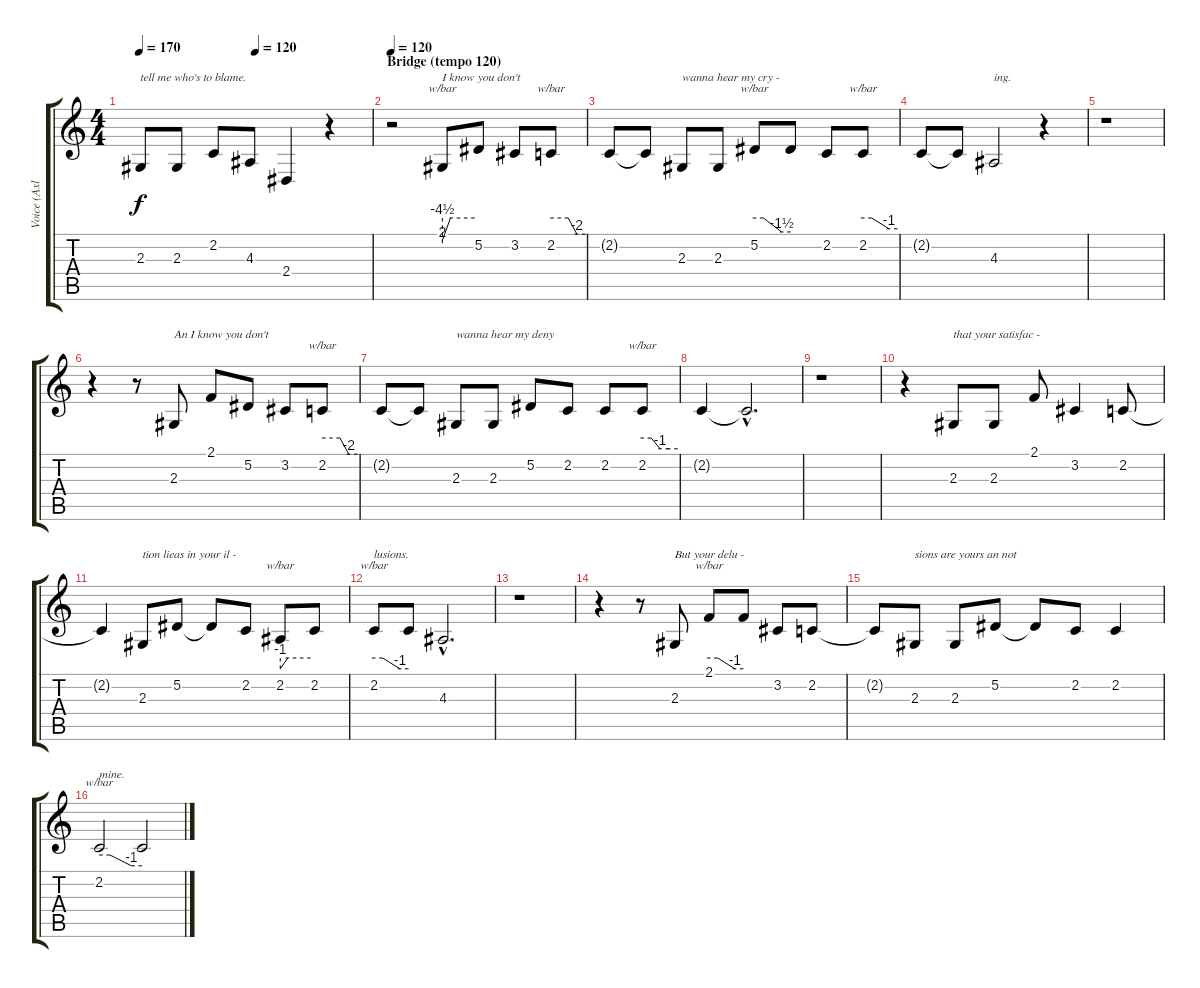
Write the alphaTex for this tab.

\track ("Voice (Axl)" "Voice (Axl") {instrument lead2sawtooth}
\staff {score tabs}
\tuning (Eb4 Bb3 Gb3 Db3 Ab2 Eb2) {hide}
\ts (4 4)
\tempo 170
\tempo (120 0.5)
\clef g2
\ks c
2.3.8{txt "tell me who's to blame." dy f} 2.3.8 2.2.8 4.3.8 2.4.4 r.4 |
\section ("" "Bridge (tempo 120)")
\tempo 120
r.2 2.1.8{tbe (custom default 0 -18 15 0 60 0) txt "I know you don't"} 5.2.8 3.2.8 2.2.8{tbe (custom default 0 0 30 0 45 -8 60 -8)} |
2.2{t}.8 2.2{t}.8 2.3.8{txt "wanna hear my cry - "} 2.3.8 5.2.8{tbe (custom default 0 0 15 0 45 -6 60 -6)} 5.2{t}.8 2.2.8 2.2.8{tbe (custom default 0 0 15 0 45 -4 60 -4)} |
2.2{t}.8 2.2{t}.8 4.3.2{txt "ing."} r.4 |
r.1 |
r.4 r.8 2.3.8{txt "An I know you don't"} 2.1.8 5.2.8 3.2.8 2.2.8{tbe (custom default 0 0 30 0 45 -8 60 -8)} |
2.2{t}.8 2.2{t}.8 2.3.8{txt "wanna hear my deny"} 2.3.8 5.2.8 2.2.8 2.2.8 2.2.8{tbe (custom default 0 0 15 0 30 -4 45 -4 60 -4)} |
2.2{t}.4 2.2{hac t}.2{d} |
r.1 |
r.4 2.3.8{txt "that your satisfac - "} 2.3.8 2.1.8 3.2.4 2.2.8 |
2.2{t}.4 2.3.8{txt "tion lieas in your il - "} 5.2.8 5.2{t}.8 2.2.8 2.2.8{tbe (custom default 0 -4 15 0 60 0)} 2.2.8 |
2.2.8{tbe (custom default 0 0 15 0 45 -4 60 -4) txt "lusions."} 2.2{t}.8 4.3{hac}.2{d} |
r.1 |
r.4 r.8 2.3.8{txt "But your delu - "} 2.1.8{tbe (custom default 0 0 15 0 45 -4 60 -4)} 2.1{t}.8 3.2.8 2.2.8 |
2.2{t}.8 2.3.8{txt "sions are yours an not"} 2.3.8 5.2.8 5.2{t}.8 2.2.8 2.2.4 |
2.2.2{tbe (custom default 0 0 15 0 45 -4 60 -4) txt "mine."} 2.2{t}.2
